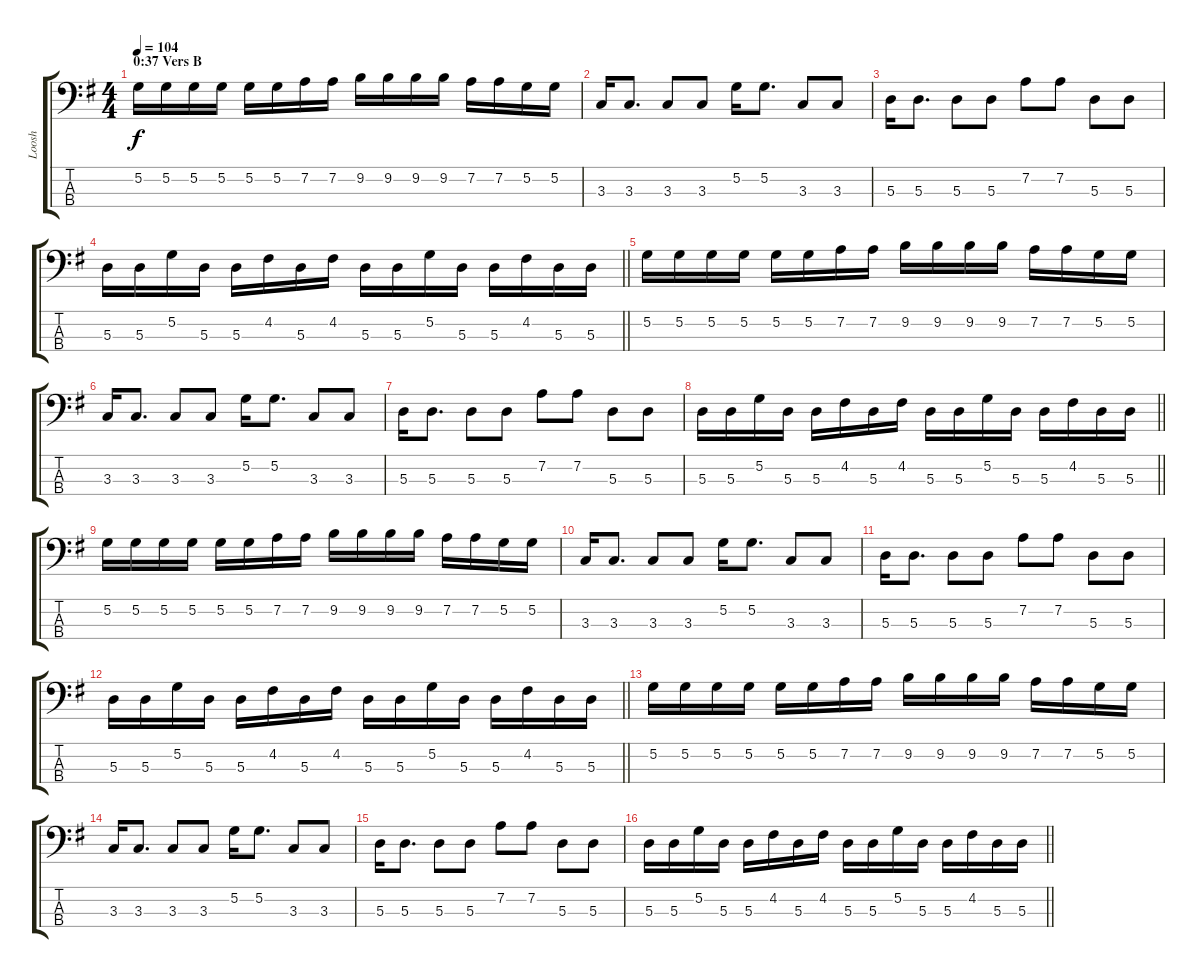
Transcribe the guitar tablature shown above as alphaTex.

\track ("Loosh" "Loosh") {instrument electricbassfinger}
\staff {score tabs}
\tuning (G2 D2 A1 E1) {hide}
\ts (4 4)
\section ("" "0:37 Vers B")
\tempo 104
\clef f4
\ks g
5.2.16{dy f} 5.2.16 5.2.16 5.2.16 5.2.16 5.2.16 7.2.16 7.2.16 9.2.16 9.2.16 9.2.16 9.2.16 7.2.16 7.2.16 5.2.16 5.2.16 |
3.3.16 3.3.8{d} 3.3.8 3.3.8 5.2.16 5.2.8{d} 3.3.8 3.3.8 |
5.3.16 5.3.8{d} 5.3.8 5.3.8 7.2.8 7.2.8 5.3.8 5.3.8 |
\barLineRight lightlight
5.3.16 5.3.16 5.2.16 5.3.16 5.3.16 4.2.16 5.3.16 4.2.16 5.3.16 5.3.16 5.2.16 5.3.16 5.3.16 4.2.16 5.3.16 5.3.16 |
5.2.16 5.2.16 5.2.16 5.2.16 5.2.16 5.2.16 7.2.16 7.2.16 9.2.16 9.2.16 9.2.16 9.2.16 7.2.16 7.2.16 5.2.16 5.2.16 |
3.3.16 3.3.8{d} 3.3.8 3.3.8 5.2.16 5.2.8{d} 3.3.8 3.3.8 |
5.3.16 5.3.8{d} 5.3.8 5.3.8 7.2.8 7.2.8 5.3.8 5.3.8 |
\barLineRight lightlight
5.3.16 5.3.16 5.2.16 5.3.16 5.3.16 4.2.16 5.3.16 4.2.16 5.3.16 5.3.16 5.2.16 5.3.16 5.3.16 4.2.16 5.3.16 5.3.16 |
5.2.16 5.2.16 5.2.16 5.2.16 5.2.16 5.2.16 7.2.16 7.2.16 9.2.16 9.2.16 9.2.16 9.2.16 7.2.16 7.2.16 5.2.16 5.2.16 |
3.3.16 3.3.8{d} 3.3.8 3.3.8 5.2.16 5.2.8{d} 3.3.8 3.3.8 |
5.3.16 5.3.8{d} 5.3.8 5.3.8 7.2.8 7.2.8 5.3.8 5.3.8 |
\barLineRight lightlight
5.3.16 5.3.16 5.2.16 5.3.16 5.3.16 4.2.16 5.3.16 4.2.16 5.3.16 5.3.16 5.2.16 5.3.16 5.3.16 4.2.16 5.3.16 5.3.16 |
5.2.16 5.2.16 5.2.16 5.2.16 5.2.16 5.2.16 7.2.16 7.2.16 9.2.16 9.2.16 9.2.16 9.2.16 7.2.16 7.2.16 5.2.16 5.2.16 |
3.3.16 3.3.8{d} 3.3.8 3.3.8 5.2.16 5.2.8{d} 3.3.8 3.3.8 |
5.3.16 5.3.8{d} 5.3.8 5.3.8 7.2.8 7.2.8 5.3.8 5.3.8 |
\barLineRight lightlight
5.3.16 5.3.16 5.2.16 5.3.16 5.3.16 4.2.16 5.3.16 4.2.16 5.3.16 5.3.16 5.2.16 5.3.16 5.3.16 4.2.16 5.3.16 5.3.16
